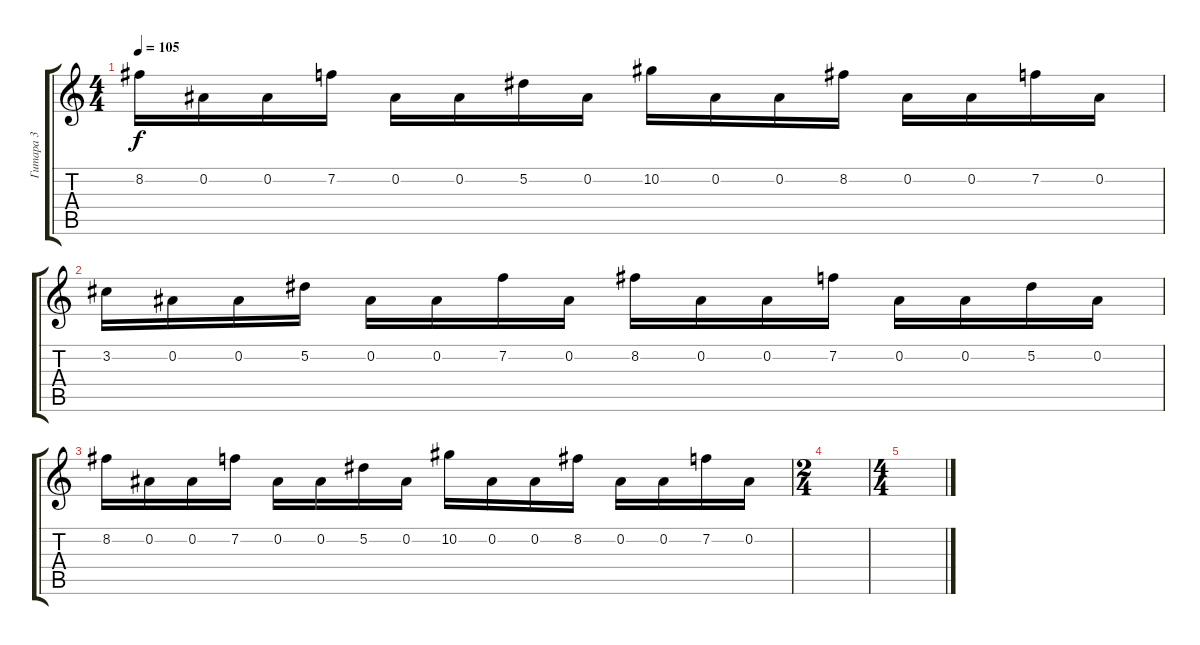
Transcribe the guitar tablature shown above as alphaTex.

\track ("Гитара 3" "Гитара 3") {instrument distortionguitar}
\staff {score tabs}
\tuning (Eb4 Bb3 Gb3 Db3 Ab2 Eb2) {hide}
\ts (4 4)
\tempo 105
\clef g2
\ks c
8.2.16{dy f} 0.2.16 0.2.16 7.2.16 0.2.16 0.2.16 5.2.16 0.2.16 10.2.16 0.2.16 0.2.16 8.2.16 0.2.16 0.2.16 7.2.16 0.2.16 |
3.2.16 0.2.16 0.2.16 5.2.16 0.2.16 0.2.16 7.2.16 0.2.16 8.2.16 0.2.16 0.2.16 7.2.16 0.2.16 0.2.16 5.2.16 0.2.16 |
8.2.16 0.2.16 0.2.16 7.2.16 0.2.16 0.2.16 5.2.16 0.2.16 10.2.16 0.2.16 0.2.16 8.2.16 0.2.16 0.2.16 7.2.16 0.2.16 |
\ts (2 4)
|
\ts (4 4)
